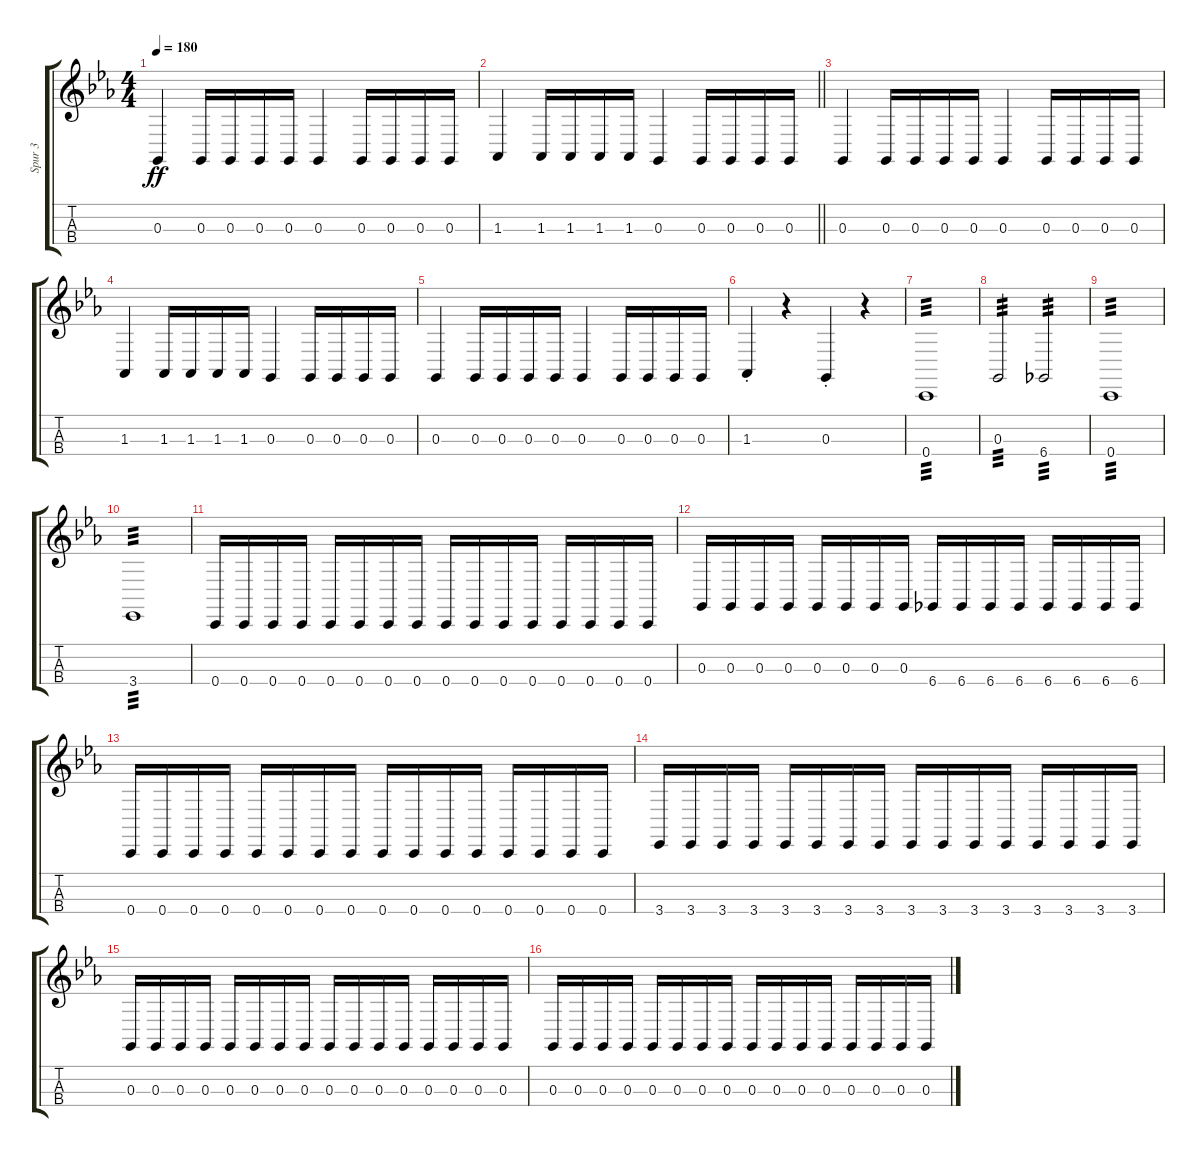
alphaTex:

\track ("Spur 3" "Spur 3") {instrument cello}
\staff {score tabs}
\tuning (A3 D3 G2 C2) {hide}
\ts (4 4)
\tempo 180
\clef g2
\ks eb
0.3.4{dy ff} 0.3.16 0.3.16 0.3.16 0.3.16 0.3.4 0.3.16 0.3.16 0.3.16 0.3.16 |
\barLineRight lightlight
1.3.4 1.3.16 1.3.16 1.3.16 1.3.16 0.3.4 0.3.16 0.3.16 0.3.16 0.3.16 |
0.3.4 0.3.16 0.3.16 0.3.16 0.3.16 0.3.4 0.3.16 0.3.16 0.3.16 0.3.16 |
1.3.4 1.3.16 1.3.16 1.3.16 1.3.16 0.3.4 0.3.16 0.3.16 0.3.16 0.3.16 |
0.3.4 0.3.16 0.3.16 0.3.16 0.3.16 0.3.4 0.3.16 0.3.16 0.3.16 0.3.16 |
1.3{st}.4 r.4 0.3{st}.4 r.4 |
0.4.1{tp 3} |
0.3.2{tp 3} 6.4.2{tp 3} |
0.4.1{tp 3} |
3.4.1{tp 3} |
0.4.16 0.4.16 0.4.16 0.4.16 0.4.16 0.4.16 0.4.16 0.4.16 0.4.16 0.4.16 0.4.16 0.4.16 0.4.16 0.4.16 0.4.16 0.4.16 |
0.3.16 0.3.16 0.3.16 0.3.16 0.3.16 0.3.16 0.3.16 0.3.16 6.4.16 6.4.16 6.4.16 6.4.16 6.4.16 6.4.16 6.4.16 6.4.16 |
0.4.16 0.4.16 0.4.16 0.4.16 0.4.16 0.4.16 0.4.16 0.4.16 0.4.16 0.4.16 0.4.16 0.4.16 0.4.16 0.4.16 0.4.16 0.4.16 |
3.4.16 3.4.16 3.4.16 3.4.16 3.4.16 3.4.16 3.4.16 3.4.16 3.4.16 3.4.16 3.4.16 3.4.16 3.4.16 3.4.16 3.4.16 3.4.16 |
0.3.16 0.3.16 0.3.16 0.3.16 0.3.16 0.3.16 0.3.16 0.3.16 0.3.16 0.3.16 0.3.16 0.3.16 0.3.16 0.3.16 0.3.16 0.3.16 |
0.3.16 0.3.16 0.3.16 0.3.16 0.3.16 0.3.16 0.3.16 0.3.16 0.3.16 0.3.16 0.3.16 0.3.16 0.3.16 0.3.16 0.3.16 0.3.16
